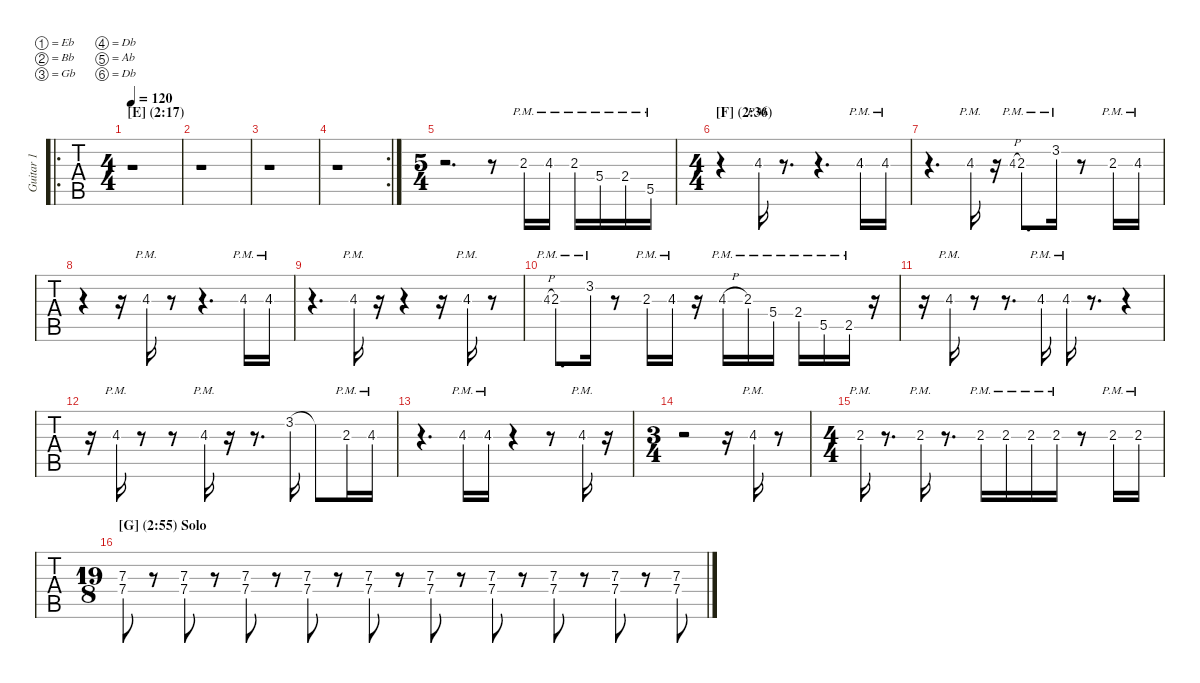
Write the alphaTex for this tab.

\defaultSystemsLayout 4
\hideDynamics
\bracketExtendMode nobrackets
\multiTrackTrackNamePolicy allsystems
\firstSystemTrackNameMode fullname
\otherSystemsTrackNameMode fullname
\otherSystemsTrackNameOrientation horizontal
\track ("Guitar 1" "Guitar 1") {instrument overdrivenguitar}
\staff {tabs}
\tuning (Eb4 Bb3 Gb3 Db3 Ab2 Db2)
\ro
\ts (4 4)
\beaming (8 2 2 2 2)
\section ("E" "(2:17)")
\scale
1.15901
\tempo 120
\accidentals auto
\clef g2
\ottava regular
\simile none
\ks aminor
r.1{dy mf} |
\scale
0.919655 r.1 |
\scale
0.919655 r.1 |
\rc 2
\scale
0.816484 r.1 |
\ts (5 4)
\beaming (8 2 2 2 2 2)
\scale
1.1852 r.2{d} r.8 2.3{pm acc x}.16{dy f} 4.3{pm acc x}.16 2.3{pm acc x}.16 5.4{pm acc x}.16 2.4{pm acc x}.16 5.5{pm acc x}.16 |
\ts (4 4)
\beaming (8 2 2 2 2)
\section ("F" "(2:36)")
\scale
1.06243 r.4 4.3{pm acc x}.16 r.8{d} r.4{d} 4.3{pm acc x}.16 4.3{pm acc x}.16 |
\scale
0.981934 r.4{d} 4.3{pm acc x}.16 r.16 4.3{h pm acc x}.8{gr onbeat} 2.3{pm acc x}.8{d} 3.2{pm acc x}.16 r.8 2.3{pm acc x}.16 4.3{pm acc x}.16 |
\scale
0.981934 r.4 r.16 4.3{pm acc x}.16 r.8 r.4{d} 4.3{pm acc x}.16 4.3{pm acc x}.16 |
\scale
0.973702 r.4{d} 4.3{pm acc x}.16 r.16 r.4 r.16 4.3{pm acc x}.16 r.8 |
\scale
0.978438 4.3{h pm acc x}.8{gr onbeat} 2.3{pm acc x}.8{d} 3.2{pm acc x}.16 r.8 2.3{pm acc x}.16 4.3{pm acc x}.16 r.16 4.3{h pm acc x}.16 2.3{pm acc x}.16 5.4{pm acc x}.16 2.4{pm acc x}.16 5.5{pm acc x}.16 2.5{pm acc x}.16 r.16 |
\scale
0.978438 r.16 4.3{pm acc x}.16 r.8 r.8{d} 4.3{pm acc x}.16 4.3{pm acc x}.16 r.8{d} r.4 |
\scale
0.978438 r.16 4.3{pm acc x}.16 r.8 r.8 4.3{pm acc x}.16 r.16 r.8{d} 3.2{acc x}.16 3.2{t acc x}.8 2.3{pm acc x}.16 4.3{pm acc x}.16 |
\scale
1.00277 r.4{d} 4.3{pm acc x}.16 4.3{pm acc x}.16 r.4 r.8 4.3{pm acc x}.16 r.16 |
\ts (3 4)
\beaming (8 2 2 2)
\scale
0.998906 r.2 r.16 4.3{pm acc x}.16 r.8 |
\ts (4 4)
\beaming (8 2 2 2 2)
\scale
0.998325 2.3{pm acc x}.16 r.8{d} 2.3{pm acc x}.16 r.8{d} 2.3{pm acc x}.16 2.3{pm acc x}.16 2.3{pm acc x}.16 2.3{pm acc x}.16 r.8 2.3{pm acc x}.16 2.3{pm acc x}.16 |
\ts (19 8)
\beaming (8 2 2 2 2 2 2 2 2 3)
\section ("G" "(2:55) Solo")
\scale
1.01442 (7.3{acc x} 7.4{acc x}).8{dy mp} r.8 (7.3{acc x} 7.4{acc x}).8 r.8 (7.3{acc x} 7.4{acc x}).8 r.8 (7.3{acc x} 7.4{acc x}).8 r.8 (7.3{acc x} 7.4{acc x}).8 r.8 (7.3{acc x} 7.4{acc x}).8 r.8 (7.3{acc x} 7.4{acc x}).8 r.8 (7.3{acc x} 7.4{acc x}).8 r.8 (7.3{acc x} 7.4{acc x}).8{beam split} r.8{beam split} (7.3{acc x} 7.4{acc x}).8
